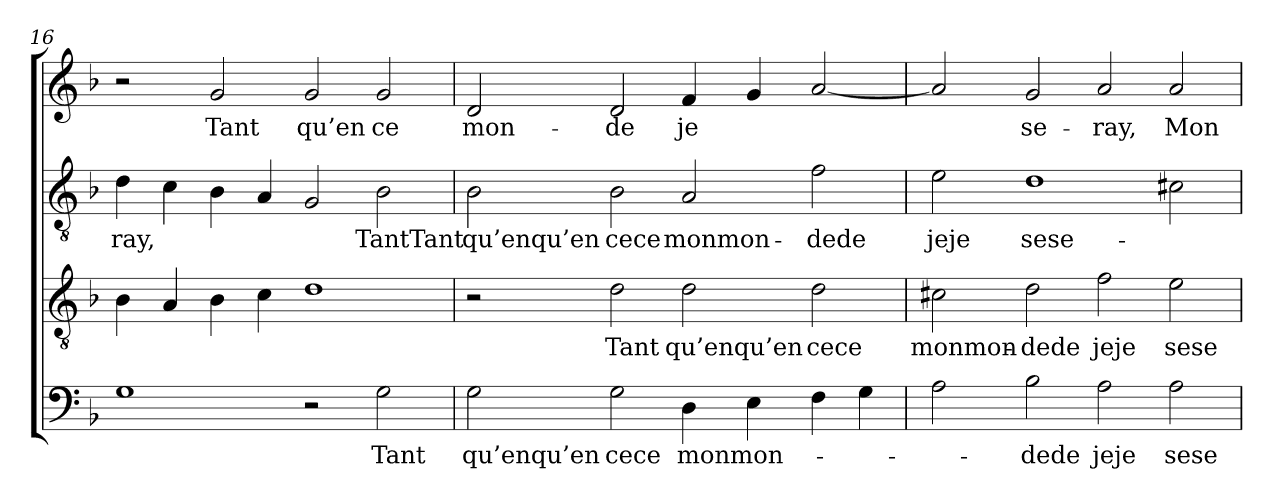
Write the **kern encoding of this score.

**kern	**text	**kern	**text	**kern	**text	**kern	**text
*part4	*part4	*part3	*part3	*part2	*part2	*part1	*part1
*staff4	*staff4	*staff3	*staff3	*staff2	*staff2	*staff1	*staff1
*clefF4	*	*clefGv2	*	*clefGv2	*	*clefG2	*
*k[b-]	*	*k[b-]	*	*k[b-]	*	*k[b-]	*
=16	=16	=16	=16	=16	=16	=16	=16
1G	.	4B-	.	4d	-ray,	2r	.
.	.	4A	.	4c	.	.	.
.	.	4B-	.	4B-	.	2g	Tant
.	.	4c	.	4A	.	.	.
2r	.	1d	.	2G	.	2g	qu’en
2G	Tant	.	.	2B-	TantTant	2g	ce
!!LO:LB:g=z
=17	=17	=17	=17	=17	=17	=17	=17
2G	qu’enqu’en	2r	.	2B-	qu’enqu’en	2d	mon-
2G	cece	2d	Tant	2B-	cece	2d	-de
4D	monmon-	2d	qu’enqu’en	2A	monmon-	4f	je
4E	.	.	.	.	.	4g	.
4F	.	2d	cece	2f	-dede	[2a	.
4G	.	.	.	.	.	.	.
=18	=18	=18	=18	=18	=18	=18	=18
2A	.	2c#X	monmon-	2e	jeje	2a]	.
2B-	-dede	2d	-dede	1d	sese-	2g	se-
2A	jeje	2f	jeje	.	.	2a	-ray,
2A	sese-	2e	sese-	2c#X	.	2a	Mon
=	=	=	=	=	=	=	=
*-	*-	*-	*-	*-	*-	*-	*-
